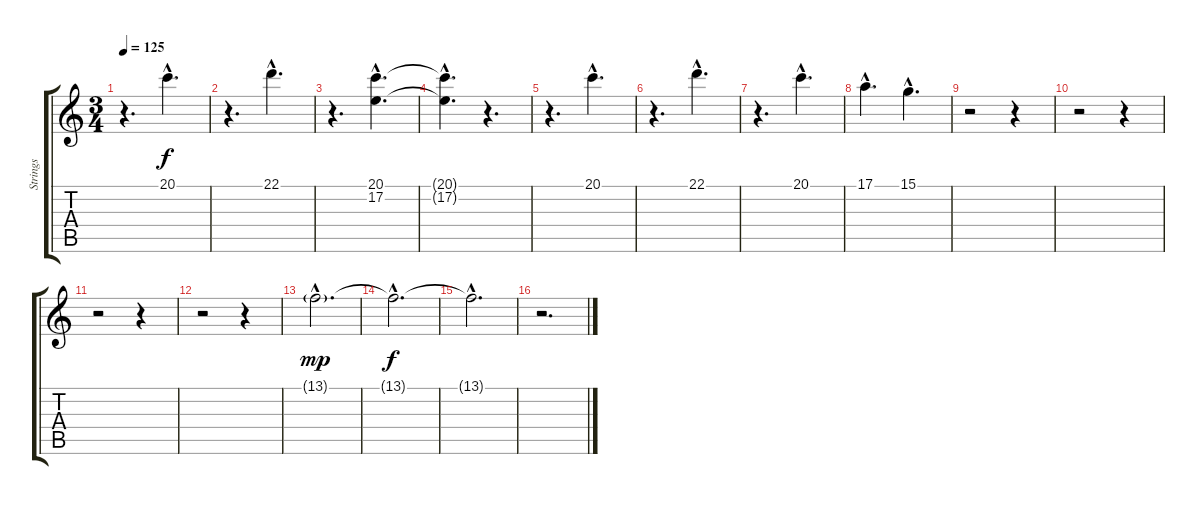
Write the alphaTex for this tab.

\track ("Strings" "Strings") {instrument stringensemble2}
\staff {score tabs}
\tuning (E4 B3 G3 D3 A2 E2) {hide}
\ts (3 4)
\tempo 125
\clef g2
\ks c
r.4{d dy f} 20.1{hac}.4{d} |
r.4{d} 22.1{hac}.4{d} |
r.4{d} (20.1{hac} 17.2{hac}).4{d} |
(20.1{hac t} 17.2{hac t}).4{d} r.4{d} |
r.4{d} 20.1{hac}.4{d} |
r.4{d} 22.1{hac}.4{d} |
r.4{d} 20.1{hac}.4{d} |
17.1{hac}.4{d} 15.1{hac}.4{d} |
r.2 r.4 |
r.2 r.4 |
r.2 r.4 |
r.2 r.4 |
13.1{g hac}.2{d dy mp} |
13.1{hac t}.2{d dy f volume 0} |
13.1{hac t}.2{d} |
r.2{d}
